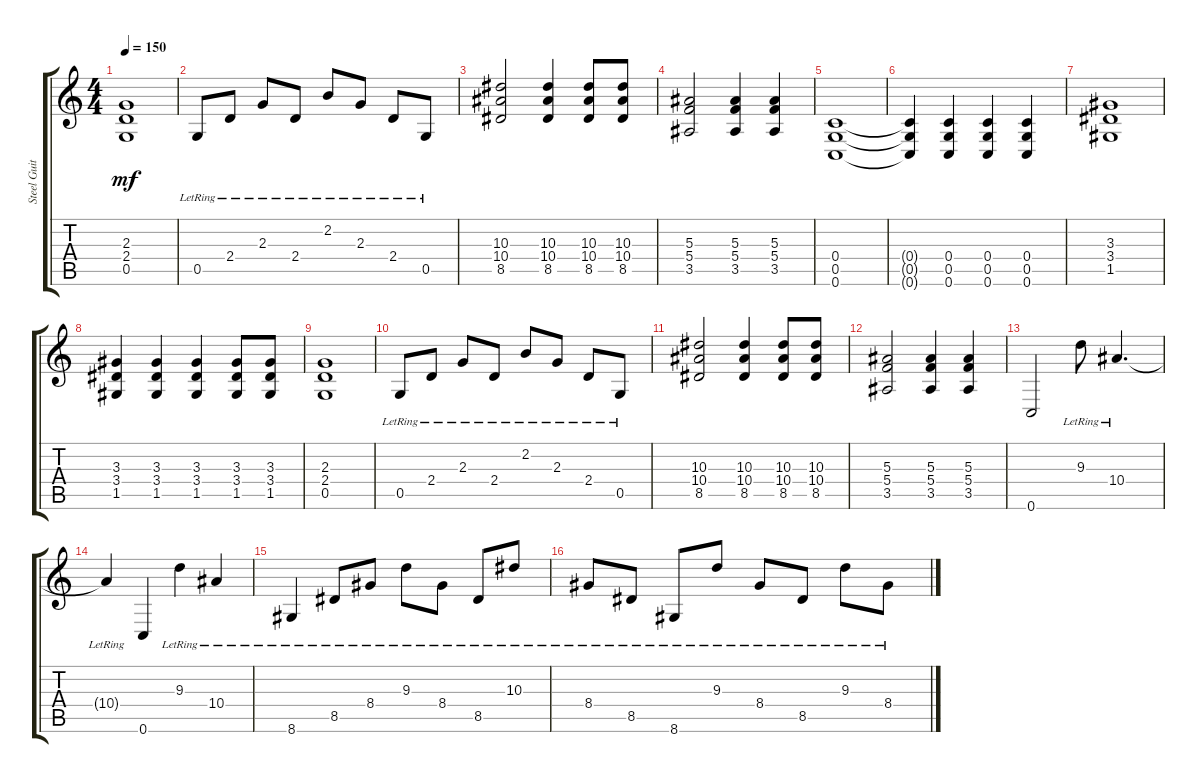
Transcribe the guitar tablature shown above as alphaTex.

\track ("Steel Guitar" "Steel Guit") {instrument acousticguitarsteel}
\staff {score tabs}
\tuning (D4 A3 F3 C3 G2 C2) {hide}
\ts (4 4)
\tempo 150
\clef g2
\ks c
(2.3 2.4 0.5).1{dy mf} |
0.5{lr}.8 2.4{lr}.8 2.3{lr}.8 2.4{lr}.8 2.2{lr}.8 2.3{lr}.8 2.4{lr}.8 0.5{lr}.8 |
(10.3 10.4 8.5).2 (10.3 10.4 8.5).4 (10.3 10.4 8.5).8 (10.3 10.4 8.5).8 |
(5.3 5.4 3.5).2 (5.3 5.4 3.5).4 (5.3 5.4 3.5).4 |
(0.4 0.5 0.6).1 |
(0.4{t} 0.5{t} 0.6{t}).4 (0.4 0.5 0.6).4 (0.4 0.5 0.6).4 (0.4 0.5 0.6).4 |
(3.3 3.4 1.5).1 |
(3.3 3.4 1.5).4 (3.3 3.4 1.5).4 (3.3 3.4 1.5).4 (3.3 3.4 1.5).8 (3.3 3.4 1.5).8 |
(2.3 2.4 0.5).1 |
0.5{lr}.8 2.4{lr}.8 2.3{lr}.8 2.4{lr}.8 2.2{lr}.8 2.3{lr}.8 2.4{lr}.8 0.5{lr}.8 |
(10.3 10.4 8.5).2 (10.3 10.4 8.5).4 (10.3 10.4 8.5).8 (10.3 10.4 8.5).8 |
(5.3 5.4 3.5).2 (5.3 5.4 3.5).4 (5.3 5.4 3.5).4 |
0.6.2 9.3{lr}.8 10.4{lr}.4{d} |
10.4{lr t}.4 0.6.4 9.3{lr}.4 10.4{lr}.4 |
8.6{lr}.4 8.5{lr}.8 8.4{lr}.8 9.3{lr}.8 8.4{lr}.8 8.5{lr}.8 10.3{lr}.8 |
8.4{lr}.8 8.5{lr}.8 8.6{lr}.8 9.3{lr}.8 8.4{lr}.8 8.5{lr}.8 9.3{lr}.8 8.4{lr}.8
